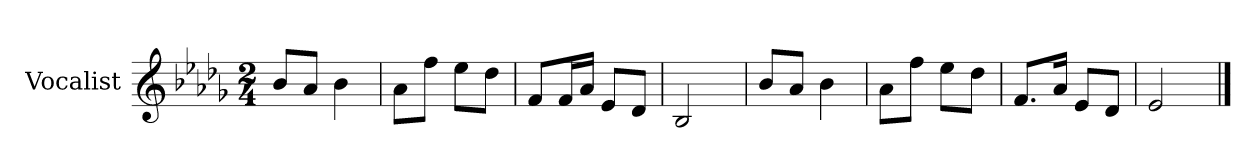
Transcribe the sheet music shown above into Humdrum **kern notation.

**kern
*part1
*staff1
*I"Vocalist
*k[b-e-a-d-g-]
*D-:
*M2/4
=
8b-L
8a-J
4b-
=1
8a-L
8ffJ
8ee-L
8dd-J
=2
8fL
16fL
16a-JJ
8e-L
8d-J
=3
2B-
=4
8b-L
8a-J
4b-
=5
8a-L
8ffJ
8ee-L
8dd-J
=6
8.fL
16a-Jk
8e-L
8d-J
=7
2e-
==
*-
